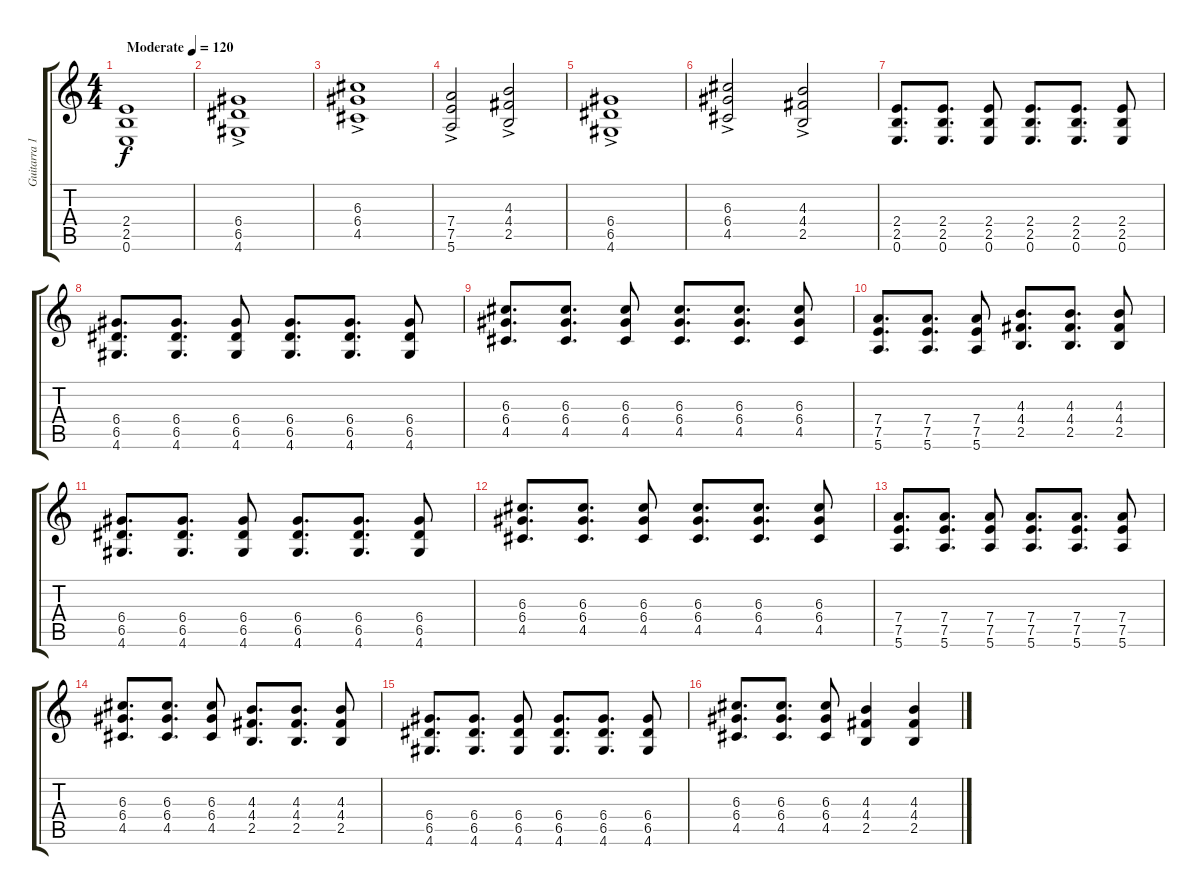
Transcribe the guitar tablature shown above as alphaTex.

\track ("Guitarra 1 (Alexis Korfiatis)" "Guitarra 1") {instrument distortionguitar}
\staff {score tabs}
\tuning (E4 B3 G3 D3 A2 E2) {hide}
\ts (4 4)
\tempo (120 "Moderate")
\clef g2
\ks c
(2.4 2.5 0.6).1{dy f instrument distortionguitar} |
(6.4{ac} 6.5 4.6).1 |
(6.3{ac} 6.4 4.5).1 |
(7.4{ac} 7.5 5.6).2 (4.3{ac} 4.4 2.5).2 |
(6.4{ac} 6.5 4.6).1 |
(6.3{ac} 6.4 4.5).2 (4.3 4.4{ac} 2.5).2 |
(2.4 2.5 0.6).8{d} (2.4 2.5 0.6).8{d} (2.4 2.5 0.6).8 (2.4 2.5 0.6).8{d} (2.4 2.5 0.6).8{d} (2.4 2.5 0.6).8 |
(6.4 6.5 4.6).8{d} (6.4 6.5 4.6).8{d} (6.4 6.5 4.6).8 (6.4 6.5 4.6).8{d} (6.4 6.5 4.6).8{d} (6.4 6.5 4.6).8 |
(6.3 6.4 4.5).8{d} (6.3 6.4 4.5).8{d} (6.3 6.4 4.5).8 (6.3 6.4 4.5).8{d} (6.3 6.4 4.5).8{d} (6.3 6.4 4.5).8 |
(7.4 7.5 5.6).8{d} (7.4 7.5 5.6).8{d} (7.4 7.5 5.6).8 (4.3 4.4 2.5).8{d} (4.3 4.4 2.5).8{d} (4.3 4.4 2.5).8 |
(6.4 6.5 4.6).8{d} (6.4 6.5 4.6).8{d} (6.4 6.5 4.6).8 (6.4 6.5 4.6).8{d} (6.4 6.5 4.6).8{d} (6.4 6.5 4.6).8 |
(6.3 6.4 4.5).8{d} (6.3 6.4 4.5).8{d} (6.3 6.4 4.5).8 (6.3 6.4 4.5).8{d} (6.3 6.4 4.5).8{d} (6.3 6.4 4.5).8 |
(7.4 7.5 5.6).8{d} (7.4 7.5 5.6).8{d} (7.4 7.5 5.6).8 (7.4 7.5 5.6).8{d} (7.4 7.5 5.6).8{d} (7.4 7.5 5.6).8 |
(6.3 6.4 4.5).8{d} (6.3 6.4 4.5).8{d} (6.3 6.4 4.5).8 (4.3 4.4 2.5).8{d} (4.3 4.4 2.5).8{d} (4.3 4.4 2.5).8 |
(6.4 6.5 4.6).8{d} (6.4 6.5 4.6).8{d} (6.4 6.5 4.6).8 (6.4 6.5 4.6).8{d} (6.4 6.5 4.6).8{d} (6.4 6.5 4.6).8 |
(6.3 6.4 4.5).8{d} (6.3 6.4 4.5).8{d} (6.3 6.4 4.5).8 (4.3 4.4 2.5).4 (4.3 4.4 2.5).4
